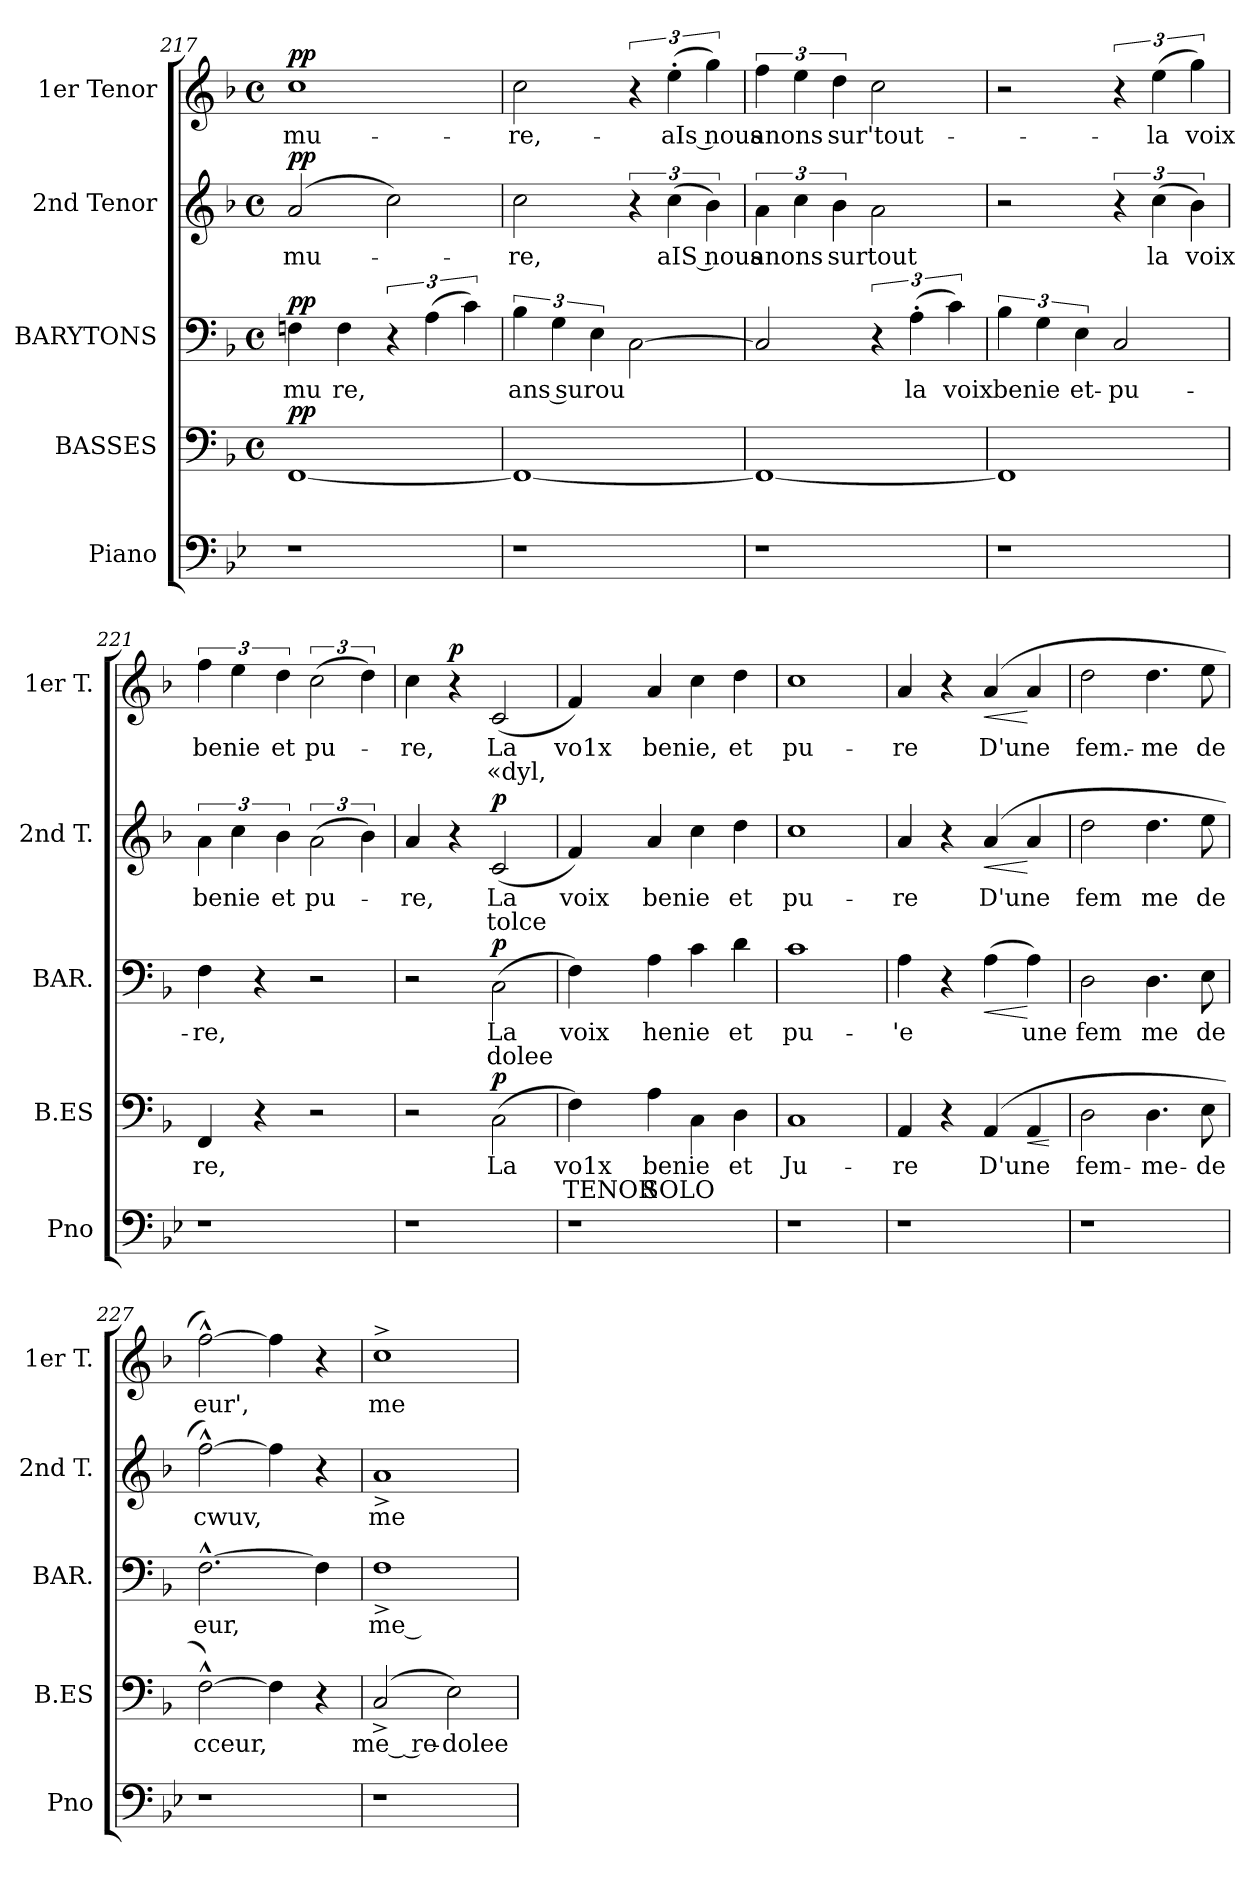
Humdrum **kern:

**kern	**kern	**text	**text	**dynam	**kern	**text	**text	**dynam	**kern	**text	**text	**dynam	**kern	**text	**text	**dynam
*part5	*part4	*part4	*part4	*part4	*part3	*part3	*part3	*part3	*part2	*part2	*part2	*part2	*part1	*part1	*part1	*part1
*staff5	*staff4	*staff4	*staff4	*staff4	*staff3	*staff3	*staff3	*staff3	*staff2	*staff2	*staff2	*staff2	*staff1	*staff1	*staff1	*staff1
*I"Piano	*I"BASSES	*	*	*	*I"BARYTONS	*	*	*	*I"2nd Tenor	*	*	*	*I"1er Tenor	*	*	*
*I'Pno	*I'B.ES	*	*	*	*I'BAR.	*	*	*	*I'2nd T.	*	*	*	*I'1er T.	*	*	*
*clefF4	*clefF4	*	*	*	*clefF4	*	*	*	*clefG2	*	*	*	*clefG2	*	*	*
*k[b-e-]	*k[b-]	*	*	*	*k[b-]	*	*	*	*k[b-]	*	*	*	*k[b-]	*	*	*
*	*M4/4	*	*	*	*M4/4	*	*	*	*M4/4	*	*	*	*M4/4	*	*	*
*	*met(c)	*	*	*	*met(c)	*	*	*	*met(c)	*	*	*	*met(c)	*	*	*
=217	=217	=217	=217	=217	=217	=217	=217	=217	=217	=217	=217	=217	=217	=217	=217	=217
!	!	!	!	!LO:DY:a	!	!	!	!LO:DY:a	!	!	!	!LO:DY:a	!	!	!	!LO:DY:a
1r	[1FF/	.	.	pp	4Fn\	-mu_	.	pp	(2a/	mu-	.	pp	1cc/	mu-	.	pp
.	.	.	.	.	4F\	re,	.	.	.	.	.	.	.	.	.	.
.	.	.	.	.	6r	Mas nous	.	.	2cc\)	.	.	.	.	.	.	.
.	.	.	.	.	(6A\	.	.	.	.	.	.	.	.	.	.	.
.	.	.	.	.	6c\)	.	.	.	.	.	.	.	.	.	.	.
=218	=218	=218	=218	=218	=218	=218	=218	=218	=218	=218	=218	=218	=218	=218	=218	=218
1r	1FF/_	.	.	.	6B-\	ans surou	.	.	2cc\	-re,	.	.	2cc\	-re,-	.	.
.	.	.	.	.	6G\	.	.	.	.	.	.	.	.	.	.	.
.	.	.	.	.	6E\	.	.	.	.	.	.	.	.	.	.	.
.	.	.	.	.	[2C\	.	.	.	6r	.	.	.	6r	.	.	.
.	.	.	.	.	.	.	.	.	(6cc\	aIS nous	.	.	(6ee'\	-aIs nous	.	.
.	.	.	.	.	.	.	.	.	6b-\)	.	.	.	6gg\)	.	.	.
!!LO:LB:g=z
=219	=219	=219	=219	=219	=219	=219	=219	=219	=219	=219	=219	=219	=219	=219	=219	=219
1r	1FF/_	.	.	.	2C/]	.	.	.	6a\	anons	.	.	6ff\	anons	.	.
.	.	.	.	.	.	.	.	.	6cc\	.	.	.	6ee\	.	.	.
.	.	.	.	.	.	.	.	.	6b-\	surtout	.	.	6dd\	sur'tout-	.	.
.	.	.	.	.	6r	.	.	.	2a\	.	.	.	2cc\	.	.	.
.	.	.	.	.	(6A'\	la	.	.	.	.	.	.	.	.	.	.
.	.	.	.	.	6c\)	voix	.	.	.	.	.	.	.	.	.	.
=220	=220	=220	=220	=220	=220	=220	=220	=220	=220	=220	=220	=220	=220	=220	=220	=220
1r	1FF/]	.	.	.	6B-\	benie	.	.	2r	.	.	.	2r	.	.	.
.	.	.	.	.	6G\	.	.	.	.	.	.	.	.	.	.	.
.	.	.	.	.	6E\	et-	.	.	.	.	.	.	.	.	.	.
.	.	.	.	.	2C/	-pu­-	.	.	6r	.	.	.	6r	.	.	.
.	.	.	.	.	.	.	.	.	(6cc\	la	.	.	(6ee\	-la	.	.
.	.	.	.	.	.	.	.	.	6b-\)	voix	.	.	6gg\)	voix	.	.
=221	=221	=221	=221	=221	=221	=221	=221	=221	=221	=221	=221	=221	=221	=221	=221	=221
1r	4FF/	re,	.	.	4F\	-re,	.	.	6a\	benie	.	.	6ff\	benie	.	.
.	.	.	.	.	.	.	.	.	6cc\	.	.	.	6ee\	.	.	.
.	4r	.	.	.	4r	.	.	.	.	.	.	.	.	.	.	.
.	.	.	.	.	.	.	.	.	6b-\	et	.	.	6dd\	et	.	.
.	2r	.	.	.	2r	.	.	.	(3a\	pu-	.	.	(3cc\	pu-	.	.
.	.	.	.	.	.	.	.	.	6b-\)	.	.	.	6dd\)	.	.	.
=222	=222	=222	=222	=222	=222	=222	=222	=222	=222	=222	=222	=222	=222	=222	=222	=222
1r	2r	.	.	.	2r	.	.	.	4a/	-re,	.	.	4cc\	-re,	.	.
!	!	!	!	!	!	!	!	!	!	!	!	!	!	!	!	!LO:DY:a
.	.	.	.	.	.	.	.	.	4r	.	.	.	4r	.	.	p
!	!	!	!	!LO:DY:a	!	!	!	!LO:DY:a	!	!	!	!LO:DY:a	!	!	!	!
.	(2C\	La	.	p	(2C\	La	dolee	p	(2c/	La	tolce	p	(2c/	La	«dyl,	.
!!LO:LB:g=z
=223	=223	=223	=223	=223	=223	=223	=223	=223	=223	=223	=223	=223	=223	=223	=223	=223
1r	4F\)	vo1x	TENOR	.	4F\)	voix	.	.	4f/)	voix	.	.	4f/)	vo1x	.	.
.	4A\	benie	SOLO	.	4A\	henie	.	.	4a/	benie	.	.	4a/	benie,	.	.
.	4C\	.	.	.	4c\	.	.	.	4cc\	.	.	.	4cc\	.	.	.
.	4D\	et	.	.	4d\	et	.	.	4dd\	et	.	.	4dd\	et	.	.
=224	=224	=224	=224	=224	=224	=224	=224	=224	=224	=224	=224	=224	=224	=224	=224	=224
1r	1C/	Ju-	.	.	1c/	pu-	.	.	1cc/	pu-	.	.	1cc/	pu-	.	.
=225	=225	=225	=225	=225	=225	=225	=225	=225	=225	=225	=225	=225	=225	=225	=225	=225
1r	4AA/	-re	.	.	4A\	-'e	.	.	4a/	-re	.	.	4a/	-re	.	.
.	4r	.	.	.	4r	.	.	.	4r	.	.	.	4r	.	.	.
!	!	!	!	!	!	!	!	!LO:HP:b	!	!	!	!LO:HP:b	!	!	!	!LO:HP:b
.	(4AA/	D'une	.	.	(4A\	.	.	<	(4a/	D'une	.	<	(4a/	D'une	.	<
!	!	!	!	!LO:HP:b	!	!	!	!	!	!	!	!	!	!	!	!
.	4AA/	.	.	<	4A\)	une	.	[	4a/	.	.	[	4a/	.	.	[
.	.	.	.	[	.	.	.	.	.	.	.	.	.	.	.	.
=226	=226	=226	=226	=226	=226	=226	=226	=226	=226	=226	=226	=226	=226	=226	=226	=226
1r	2D\	fem-	.	.	2D\	fem_	.	.	2dd\	fem_	.	.	2dd\	fem.-	.	.
.	4.D\	-me-	.	.	4.D\	me	.	.	4.dd\	me	.	.	4.dd\	-me	.	.
.	8E\	-de	.	.	8E\	de	.	.	8ee\	de	.	.	8ee\	de	.	.
=227	=227	=227	=227	=227	=227	=227	=227	=227	=227	=227	=227	=227	=227	=227	=227	=227
1r	[2F^^\)	cceur,	.	.	[2.F^^\	eur,	.	.	[2ff^^\)	cwuv,	.	.	[2ff^^\)	eur',	.	.
.	4F\]	.	.	.	.	.	.	.	4ff\]	.	.	.	4ff\]	.	.	.
.	4r	.	.	.	4F\]	.	.	.	4r	.	.	.	4r	.	.	.
=228	=228	=228	=228	=228	=228	=228	=228	=228	=228	=228	=228	=228	=228	=228	=228	=228
1r	(2C^/	me_ re-	.	.	1F^/	me _	.	.	1a^/	me-	.	.	1cc^\	me-	.	.
.	2E\)	-dolee	.	.	.	.	.	.	.	.	.	.	.	.	.	.
=	=	=	=	=	=	=	=	=	=	=	=	=	=	=	=	=
*-	*-	*-	*-	*-	*-	*-	*-	*-	*-	*-	*-	*-	*-	*-	*-	*-
